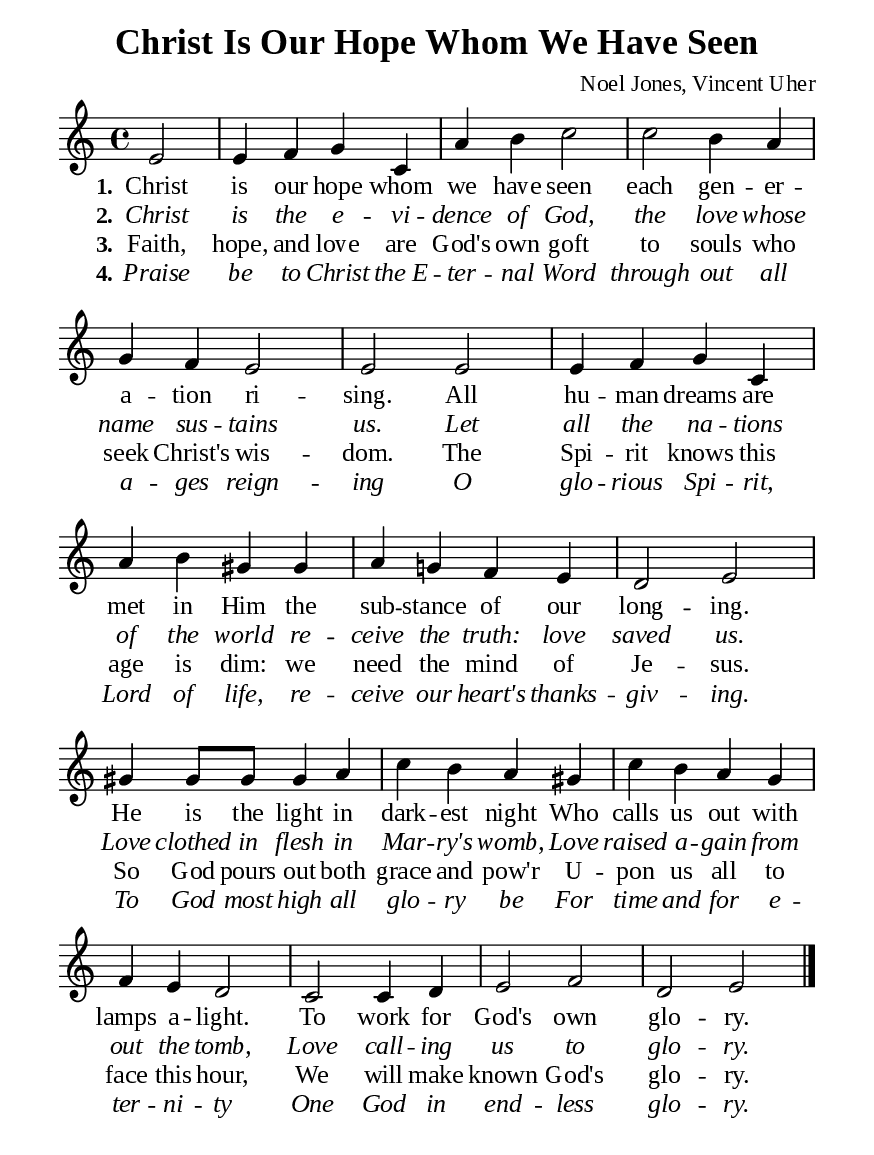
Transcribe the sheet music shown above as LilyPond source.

%%%%%%%%%%%%%%%%%%%%%%%%%%%%%
% CONTENTS OF THIS DOCUMENT
% 1. Common settings
% 2. Verse music
% 3. Verse lyrics
% 4. Layout
%%%%%%%%%%%%%%%%%%%%%%%%%%%%%

%%%%%%%%%%%%%%%%%%%%%%%%%%%%%
% 1. Common settings
%%%%%%%%%%%%%%%%%%%%%%%%%%%%%
\version "2.22.1"

\header {
  title = "Christ Is Our Hope Whom We Have Seen"
  composer = "Noel Jones, Vincent Uher"
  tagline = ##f
}

global= {
  \key c \major
  \time 4/4
  \override Score.BarNumber.break-visibility = ##(#f #f #f)
}

\paper {
  #(set-paper-size "a5")
  top-margin = 3.2\mm
  bottom-marign = 10\mm
  left-margin = 10\mm
  right-margin = 10\mm
  indent = #0
  #(define fonts
	 (make-pango-font-tree "Liberation Serif"
	 		       "Liberation Serif"
			       "Liberation Serif"
			       (/ 20 20)))
  system-system-spacing = #'((basic-distance . 3) (padding . 3))
}

printItalic = {
  \override LyricText.font-shape = #'italic
}

%%%%%%%%%%%%%%%%%%%%%%%%%%%%%
% 2. Verse music
%%%%%%%%%%%%%%%%%%%%%%%%%%%%%
musicVerseSoprano = \relative c' {
                    \partial 2 e2 |
  %{	01	%} e4 f g c, |
  %{	02	%} a' b c2 |
  %{	03	%} c2 b4 a |
  %{	04	%} g f e2 |
  %{	05	%} e2 e |
  %{	06	%} e4 f g c, |
  %{	07	%} a' b gis gis |
  %{	08	%} a g! f e |
  %{	09	%} d2 e |
  %{	10	%} gis4 gis8 gis gis4 a |
  %{	11	%} c b a gis |
  %{	12	%} c b a g |
  %{	13	%} f e d2 |
  %{	14	%} c c4 d |
  %{	15	%} e2 f |
  %{	16	%} d e \bar "|."
}

%%%%%%%%%%%%%%%%%%%%%%%%%%%%%
% 3. Verse lyrics
%%%%%%%%%%%%%%%%%%%%%%%%%%%%%
verseOne = \lyricmode {
  \set stanza = #"1."
  Christ is our hope whom we have seen each gen -- er -- a -- tion ri -- sing.
  All hu -- man dreams are met in Him the sub -- stance of our long -- ing.
  He is the light in dark -- est night
  Who calls us out with lamps a -- light.
  To work for God's own glo -- ry.
}

verseTwo = \lyricmode {
  \set stanza = #"2."
  Christ is the e -- vi -- dence of God, the love whose name sus -- tains us.
  Let all the na -- tions of the world re -- ceive the truth: love saved us.
  Love clothed in flesh in Mar -- ry's womb,
  Love raised a -- gain from out the tomb,
  Love call -- ing us to glo -- ry.
}

verseThree = \lyricmode {
  \set stanza = #"3."
  Faith, hope, and love are God's own goft to souls who seek Christ's wis -- dom.
  The Spi -- rit knows this age is dim: we need the mind of Je -- sus.
  So God pours out both grace and pow'r
  U -- pon us all to face this hour,
  We will make known God's glo -- ry.
}

verseFour = \lyricmode {
  \set stanza = #"4."
  Praise be to Christ the_E -- ter -- nal Word through out all a -- ges reign -- ing
  O glo -- rious Spi -- rit, Lord of life, re -- ceive our heart's thanks -- giv -- ing.
  To God most high all glo -- ry be
  For time and for e -- ter -- ni -- ty
  One God in end -- less glo -- ry.
  
}

%%%%%%%%%%%%%%%%%%%%%%%%%%%%%
% 4. Layout
%%%%%%%%%%%%%%%%%%%%%%%%%%%%%
\score {
    \new ChoirStaff <<
      \new Staff <<
        \clef "treble"
        \new Voice = "sopranos" { \global   \musicVerseSoprano }
      >>
      \new Lyrics \lyricsto sopranos \verseOne
      \new Lyrics \with \printItalic \lyricsto sopranos \verseTwo
      \new Lyrics \lyricsto sopranos \verseThree
      \new Lyrics \with \printItalic \lyricsto sopranos \verseFour
    >>
}
